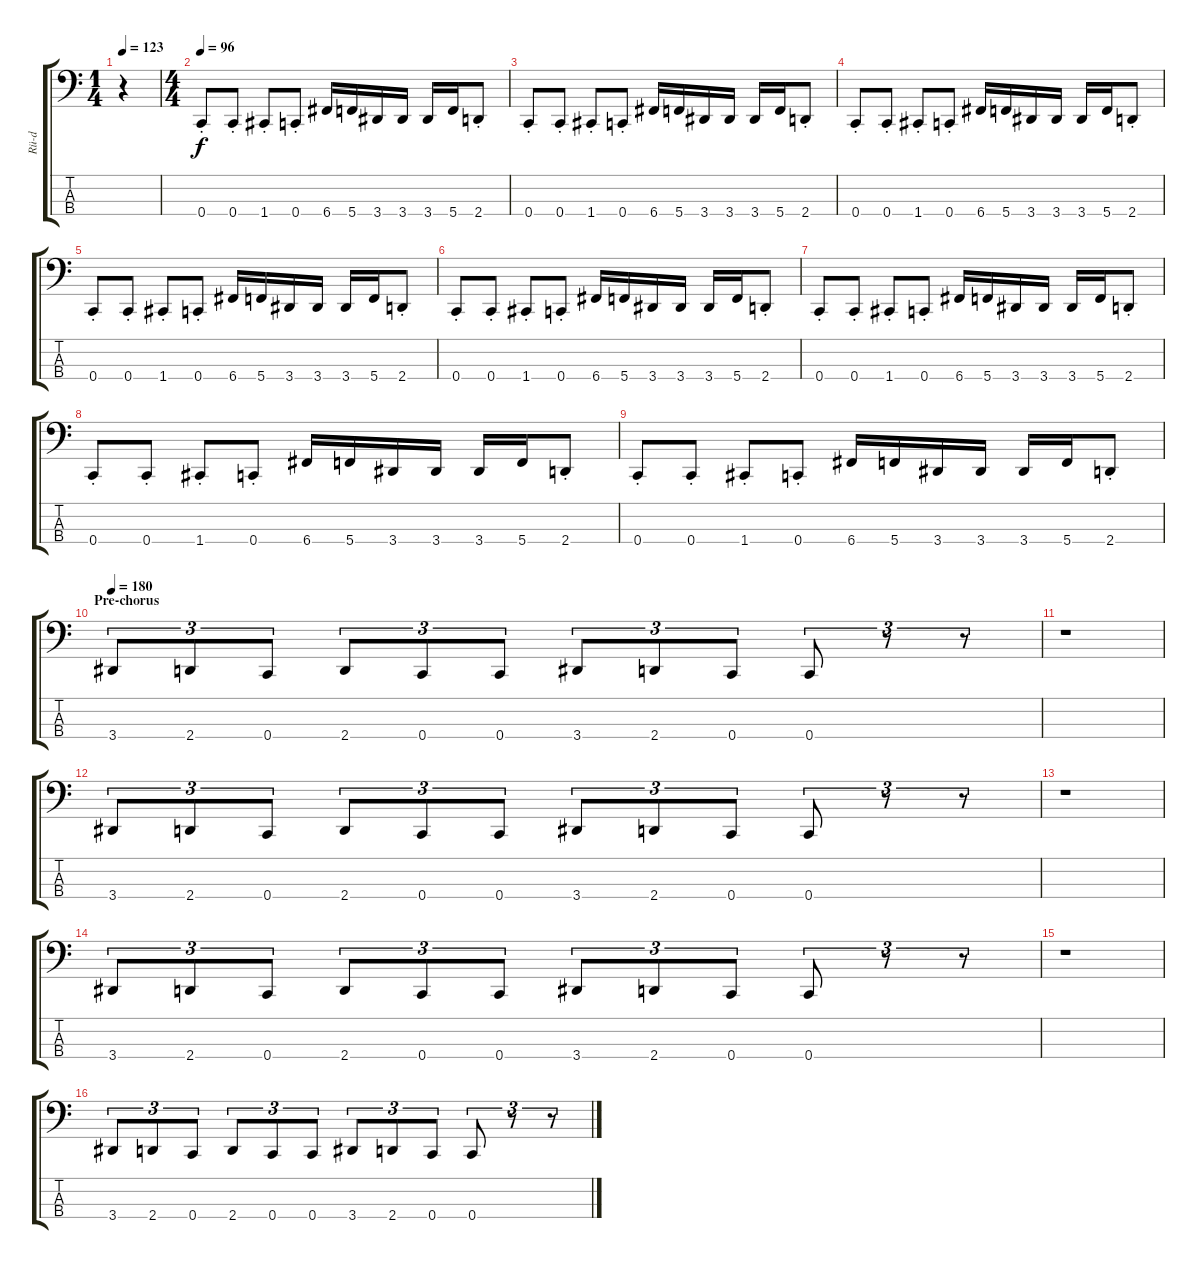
\track ("Rü-d" "Rü-d") {instrument electricbassfinger}
\staff {score tabs}
\tuning (F2 C2 G1 C1) {hide}
\ts (1 4)
\tempo 123
\clef f4
\ks c
r.4{dy f} |
\ts (4 4)
\tempo 96
0.4{st}.8 0.4{st}.8 1.4{st}.8 0.4{st}.8 6.4.16 5.4.16 3.4.16 3.4.16 3.4.16 5.4.16 2.4{st}.8 |
0.4{st}.8 0.4{st}.8 1.4{st}.8 0.4{st}.8 6.4.16 5.4.16 3.4.16 3.4.16 3.4.16 5.4.16 2.4{st}.8 |
0.4{st}.8 0.4{st}.8 1.4{st}.8 0.4{st}.8 6.4.16 5.4.16 3.4.16 3.4.16 3.4.16 5.4.16 2.4{st}.8 |
0.4{st}.8 0.4{st}.8 1.4{st}.8 0.4{st}.8 6.4.16 5.4.16 3.4.16 3.4.16 3.4.16 5.4.16 2.4{st}.8 |
0.4{st}.8 0.4{st}.8 1.4{st}.8 0.4{st}.8 6.4.16 5.4.16 3.4.16 3.4.16 3.4.16 5.4.16 2.4{st}.8 |
0.4{st}.8 0.4{st}.8 1.4{st}.8 0.4{st}.8 6.4.16 5.4.16 3.4.16 3.4.16 3.4.16 5.4.16 2.4{st}.8 |
0.4{st}.8 0.4{st}.8 1.4{st}.8 0.4{st}.8 6.4.16 5.4.16 3.4.16 3.4.16 3.4.16 5.4.16 2.4{st}.8 |
0.4{st}.8 0.4{st}.8 1.4{st}.8 0.4{st}.8 6.4.16 5.4.16 3.4.16 3.4.16 3.4.16 5.4.16 2.4{st}.8 |
\section ("" "Pre-chorus")
\tempo 180
3.4.8{tu (3 2)} 2.4.8{tu (3 2)} 0.4.8{tu (3 2)} 2.4.8{tu (3 2)} 0.4.8{tu (3 2)} 0.4.8{tu (3 2)} 3.4.8{tu (3 2)} 2.4.8{tu (3 2)} 0.4.8{tu (3 2)} 0.4.8{tu (3 2)} r.8{tu (3 2)} r.8{tu (3 2)} |
r.1 |
3.4.8{tu (3 2)} 2.4.8{tu (3 2)} 0.4.8{tu (3 2)} 2.4.8{tu (3 2)} 0.4.8{tu (3 2)} 0.4.8{tu (3 2)} 3.4.8{tu (3 2)} 2.4.8{tu (3 2)} 0.4.8{tu (3 2)} 0.4.8{tu (3 2)} r.8{tu (3 2)} r.8{tu (3 2)} |
r.1 |
3.4.8{tu (3 2)} 2.4.8{tu (3 2)} 0.4.8{tu (3 2)} 2.4.8{tu (3 2)} 0.4.8{tu (3 2)} 0.4.8{tu (3 2)} 3.4.8{tu (3 2)} 2.4.8{tu (3 2)} 0.4.8{tu (3 2)} 0.4.8{tu (3 2)} r.8{tu (3 2)} r.8{tu (3 2)} |
r.1 |
3.4.8{tu (3 2)} 2.4.8{tu (3 2)} 0.4.8{tu (3 2)} 2.4.8{tu (3 2)} 0.4.8{tu (3 2)} 0.4.8{tu (3 2)} 3.4.8{tu (3 2)} 2.4.8{tu (3 2)} 0.4.8{tu (3 2)} 0.4.8{tu (3 2)} r.8{tu (3 2)} r.8{tu (3 2)}
